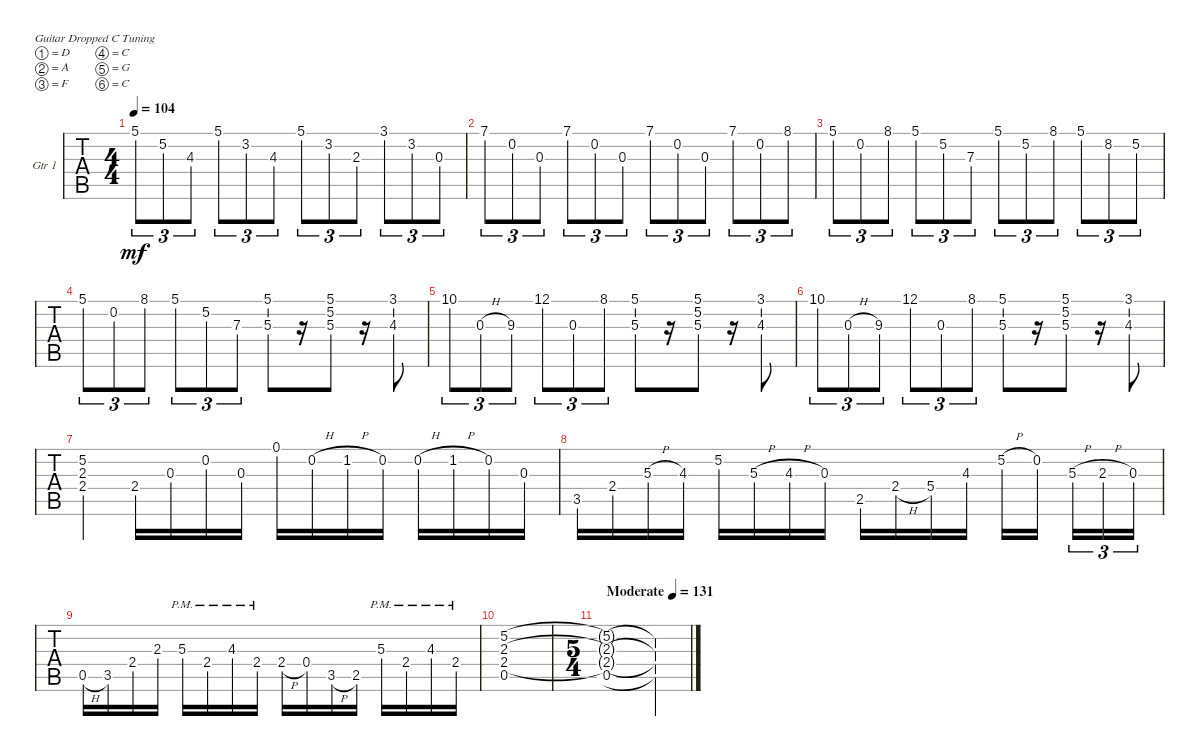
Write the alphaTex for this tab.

\bracketExtendMode groupsimilarinstruments
\firstSystemTrackNameOrientation horizontal
\otherSystemsTrackNameOrientation horizontal
\track ("Gtr 1" "Gtr 1") {instrument acousticguitarsteel}
\staff {tabs}
\tuning (D4 A3 F3 C3 G2 C2)
\ts (4 4)
\tempo 104
\clef g2
\ks c
5.1.8{tu (3 2) dy mf} 5.2.8{tu (3 2)} 4.3.8{tu (3 2)} 5.1.8{tu (3 2)} 3.2.8{tu (3 2)} 4.3.8{tu (3 2)} 5.1.8{tu (3 2)} 3.2.8{tu (3 2)} 2.3.8{tu (3 2)} 3.1.8{tu (3 2)} 3.2.8{tu (3 2)} 0.3.8{tu (3 2)} |
7.1.8{tu (3 2)} 0.2.8{tu (3 2)} 0.3.8{tu (3 2)} 7.1.8{tu (3 2)} 0.2.8{tu (3 2)} 0.3.8{tu (3 2)} 7.1.8{tu (3 2)} 0.2.8{tu (3 2)} 0.3.8{tu (3 2)} 7.1.8{tu (3 2)} 0.2.8{tu (3 2)} 8.1.8{tu (3 2)} |
5.1.8{tu (3 2)} 0.2.8{tu (3 2)} 8.1.8{tu (3 2)} 5.1.8{tu (3 2)} 5.2.8{tu (3 2)} 7.3.8{tu (3 2)} 5.1.8{tu (3 2)} 5.2.8{tu (3 2)} 8.1.8{tu (3 2)} 5.1.8{tu (3 2)} 8.2.8{tu (3 2)} 5.2.8{tu (3 2)} |
5.1.8{tu (3 2)} 0.2.8{tu (3 2)} 8.1.8{tu (3 2)} 5.1.8{tu (3 2)} 5.2.8{tu (3 2)} 7.3.8{tu (3 2)} (5.1 5.3).8 r.16 (5.1 5.2 5.3).8 r.16 (3.1 4.3).8 |
10.1.8{tu (3 2)} 0.3{h}.8{tu (3 2)} 9.3.8{tu (3 2)} 12.1.8{tu (3 2)} 0.3.8{tu (3 2)} 8.1.8{tu (3 2)} (5.1 5.3).8 r.16 (5.1 5.2 5.3).8 r.16 (3.1 4.3).8 |
10.1.8{tu (3 2)} 0.3{h}.8{tu (3 2)} 9.3.8{tu (3 2)} 12.1.8{tu (3 2)} 0.3.8{tu (3 2)} 8.1.8{tu (3 2)} (5.1 5.3).8 r.16 (5.1 5.2 5.3).8 r.16 (3.1 4.3).8 |
(2.4 2.3 5.2).4 2.4.16 0.3.16 0.2.16 0.3.16 0.1.16 0.2{h}.16 1.2{h}.16 0.2.16 0.2{h}.16 1.2{h}.16 0.2.16 0.3.16 |
3.5.16 2.4.16 5.3{h}.16 4.3.16 5.2.16 5.3{h}.16 4.3{h}.16 0.3.16 2.5.16 2.4{h}.16 5.4.16 4.3.16 5.2{h}.16 0.2.16 5.3{h}.16{tu (3 2)} 2.3{h}.16{tu (3 2)} 0.3.16{tu (3 2)} |
0.5{h}.16 3.5.16 2.4.16 2.3.16 5.3{pm}.16 2.4{pm}.16 4.3{pm}.16 2.4{pm}.16 2.4{h}.16 0.4.16 3.5{h}.16 2.5.16 5.3{pm}.16 2.4{pm}.16 4.3{pm}.16 2.4{pm}.16 |
(0.5 2.4 2.3 5.2).1 |
\ts (5 4)
\tempo (131 "Moderate")
(0.5 2.4{t} 2.3{t} 5.2{t}).1 (0.5{t} 2.4{t} 2.3{t} 5.2{t}).4
